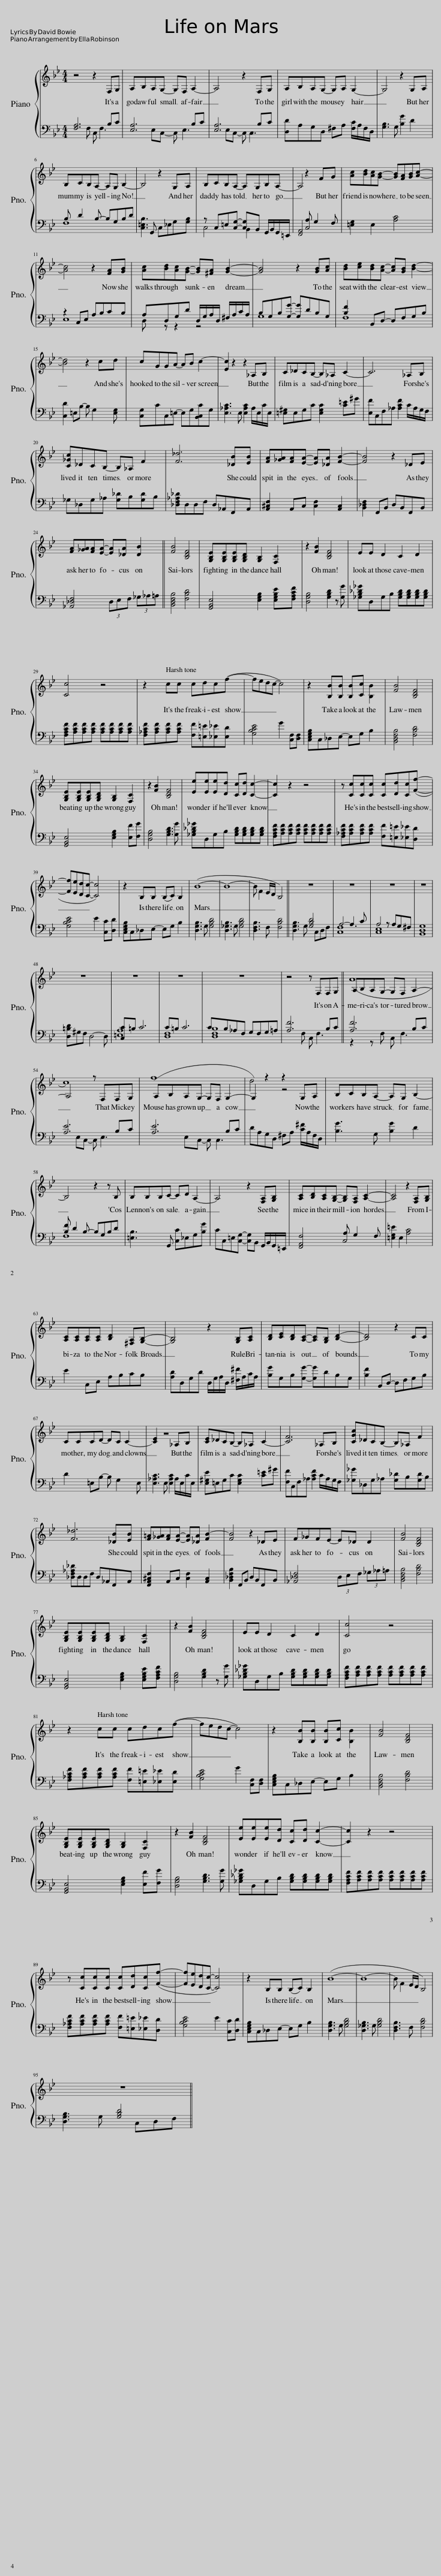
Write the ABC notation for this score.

X:1
%%score { ( 1 4 ) | ( 2 3 ) }
L:1/8
M:4/4
I:linebreak $
K:Bb
V:1 treble
V:4 treble
V:2 bass
V:3 bass
V:1
 z4 z2 F,G, | A,B,A,G,- G,F, A,2- | A,4 z2 F,G, | A,B,A,G,- G,A, G,2- | G,4 z2 G,A, |$ %5
 B,CB,A,- A,G, B,2- | B,4 z2 G,A, | B,CB,A,- A,G,B,A,- | A,4 z2 FG | [Ac][Bd][Ac][GB]- [GB][FA][GB][Ac]- |$ %10
 [Ac]4 z2 [FA][GB] | [Ac][Bd][Ac][GB]- [GB][^FA] [GB]2- | [GB]4 z2 [GB][Ac] | [Bd][ce][Bd][Ac]- [Ac][GB] [Bd]2- |$ [Bd]4 z2 cd | %15
 cGGA- AB c2- | [Ec]2 z2 z2 _A,B, | C_DCB,- B,_A, C2- | C6 _A,B, |$ [C_Gc]_DCB,- B,_A, F2 | %20
 [F_d]6 [_DB][EB] | [FA][_GA][FA][EA]- [EA][_DA] [FB]2- | [FB]4 z2 _DE |$ [FA][_GA][FA][EA]- [EA][_DA] [DB]2 || [FB]4 [B,DF]4 | %25
 [G,B,E][G,B,E][G,B,E][G,B,D] [G,B,]2 [F,C]2 | z2 [FB]2 [B,DF]4 | EE D2 C2 D2 |$ [Cc]4 z4 | z2 cc cdc(f- | %30
 fedc- c4) | z2 [B,B][B,B] [B,B][Cc] [B,B]2 | [FB]4 [B,DF]4 |$ [G,B,E][G,B,E][G,B,E][G,B,D] [G,B,]2 [F,C]2 | z2 [FB]2 [B,DF]4 | %35
 [Ee][Ee][Ee][Dd] [Cc][Dd] [Cc]2- | [Cc]2 z2 z4 | z [Cc][Cc][Cc] [Cc][Dd][Cc]([Ff]- |$ [Ff][Ee][Dd][Cc]- [Cc]4) | z2 B,B, (B,C) B,2 | %40
 (B8- | B8- | B F2 E/D/ B,4) || z8 | z8 | %45
 z8 | z8 |$ z8 | z8 | z8 | %50
 z8 | z4 z F,F,G, || A,B,A,G,- G,F, A,2- |$ A,4 z F,F,G, | A,B,A,G,- G,F, G,2- | %55
 G,2 z2 z2 G,A, | B,CB,A,- A,G, B,2- |$ B,4 z2 z B, | B,B,B,C- CD A,2- | A,4 z2 [F,A,][G,B,] | %60
 [A,C][B,D][A,C][G,B,]- [G,B,][F,A,] [A,C]2- | [A,C]4 z2 [F,A,][G,B,] |$ [A,C][A,C][A,C][A,C] [B,D]2 [^F,A,][G,B,]- | [G,B,]4 z2 [G,B,][A,C] | [B,D][CE][B,D][A,C]- [A,C][G,B,] [B,D]2- | %65
 [B,D]4 z2 CC |$ CCCD- DC C2- | [CE]2 z4 _A,B, | [CE]_DCB,- B,_A, C2- | [CF]6 _A,B, | %70
 [CGc]_DCB,- B,_A, F2 |$ [F_d]6 [_DB][EB] | [F=A][_GA][FA][EA]- [EA][_DA] [FB-]2 | [FB]4 z2 _DE | F_GFE- E_D D2 | %75
 [FB]4 [B,DF]4 |$ [G,B,E][G,B,E][G,B,E][G,B,D] [G,B,]2 [F,C]2 | z2 [FB]2 [B,DF]4 | EE D2 C2 D2 | [Cc]4 z4 |$ %80
 z2 cc cdc(f- | fedc- c4) | z2 [B,B][B,B] [B,B][Cc] [B,B]2 | [FB]4 [B,DF]4 |$ [G,B,E][G,B,E][G,B,E][G,B,D] [G,B,]2 [F,C]2 | %85
 z2 [FB]2 [B,DF]4 | [Ee][Ee][Ee][Dd] [Cc][Dd] [Cc]2- | [Cc]2 z2 z4 |$ z [Cc][Cc][Cc] [Cc][Dd][Cc]([Ff]- | [Ff][Ee][Dd][Cc]- [Cc]4) | %90
 z2 B,B, (B,C) B,2 | (B8- | B8- | B F2 E/D/ B,4) |$ z8 || %95
V:2
 [F,A,]6 B,C | [E,A,]6 B,C | [E,A,]6 B,C | [D,D]A,G,D, ^F,A, [F,C]/A,/F,/D,/ | [G,B,]3 G, [B,G]2 D2 |$ %5
 B, D2 B,- B,G,B,D | [C,=E,B,]3 G,, C,_E,G,[G,B,] | z C,=E,[C,G,]- [C,G,]B,, G,,/B,,/G,,/=E,,/ | [F,,A,,]4 C,4 | [=E,G,]2 E,2 [A,C]4 |$ %10
 z2 C,E, A,B,CB, | A,D,G,D D,/G,/A,/D,/ ^F,/A,/C/A,/ | B,G,B,[G,G]- [G,G]DB,G, | [B,F]2 B,,D,- D,F,G,B, |$ [C,D]2 =E,B,- B, G,2 [E,G,] | %15
 [C,G,]CC,=E,- E,G,[B,,C,C]G, | [E,_A,C]3 E, [E,A,C]2 A,/E,/C/E,/ | [=E,^G,]E,G,C [E,G,C]2 [C=E]^G | [E,F]C,F,_A, [A,CF]2 C/A,/G,/F,/ |$ _G,_D,G,_A, [G,_D]B,[G,D]B, | %20
 [_D,F,_A,_D]D,D,F, D,_A,,F,,A,, | [A,,^C,F,]2 A,,C, [C,F,]2 [A,,C,]2 | [B,,_D,F,]2 F,,B,, D,B,,F,,B,, |$ [_A,,_D,F,]4 (3D,E,F, (3_G,_A,=A, || [B,,D,F,B,]4 [F,B,D]4 | %25
 [G,,B,,E,]4 [E,G,B,]2 [E,G,B,E][F,A,CF] | [D,G,B,]4 [G,B,D]2 z [G,G] | [_G,B,_D_G]D,G,B, [G,B,D][G,B,D][G,B,D][G,B,D] |$ [F,A,CF][A,CF][A,CF][A,CF] [A,CF][A,CF][A,CF][A,CF] | [F,_A,CF][A,CF][A,CF][A,CF] [F,F][=E,=E][_E,_E][E,D] | %30
 [G,B,CE]4 G2 [C,F,][D,F,] | [C,E,G,B,]C,_D,E,- E,G, B,2 | [B,,D,F,B,]4 [F,B,D]4 |$ [G,,B,,E,]4 [E,G,B,]2 [E,F][F,G] | [D,G,B,]4 [G,B,D]3 [G,G] | %35
 [_G,B,_D_G]D,G,B, [G,B,D][G,B,D][G,B,D][G,B,D] | [F,A,CF][A,CF][A,CF][A,CF] [A,CF][A,CF][A,CF][A,CF] | [F,_A,CF][A,CF][A,CF][A,CF] [F,F][=E,=E][_E,_E][D,D] |$ [G,B,CE]4 E2 [C,C][D,D] | [C,E,G,B,]C,_D,E,- E,G, B,2 | %40
 [D,G,B,]3 G, [G,B,D]4 | [D,_G,B,]3 G, [G,B,D]4 | [D,F,B,]3 F, [F,B,D]4 || [D,G,B,]3 G, [G,B,D]4 | [C,F,]8 | %45
 A,4 z A,G,^F, | [B,,D,G,]8 |$ [D,=B,D]^G,F, D,4- D, | [C,C]=B, C6 | C=B, C6 | %50
 CB,_A,F, G,F,G,=A, | [A,F]6 B,C || [A,F]6 B,C |$ [A,E]6 B,C | [A,E]6 B,C | %55
 DA,G,D, ^F,A, [C^F]/A,/F,/D,/ | [B,G]3 G, [B,G]2 D2 |$ [B,F] D2 B,- B,G,B,D | [=E,B,]3 G,, [C,C]_E,G,[B,G] | CC,=E,[C,G,]- [C,G,]B,, G,,/B,,/G,,/=E,,/ | %60
 [F,,A,,F,]4 C,4 | [=E,G,=E]2 E,2 [A,C]4 |$ E2 C,E, A,B,CB, | [A,D]D,G,D D,/G,/A,/D,/ [^F,^F]/A,/C/A,/ | [B,G]G,B,[G,G]- [G,G]DB,G, | %65
 [B,F]2 B,,D,- D,F,G,B, |$ D2 =E,B,- B, G,2 E, | [E,_A,C]3 E, [E,A,C]2 A,/E,/C/E,/ | [E,^G,E]=E,G,C [E,G,C]2 [C=E]^G | [F,F]C,F,_A, [A,CF]2 C/A,/G,/F,/ | %70
 [_G,_G]_D,G,_A, [G,_D]B,[G,D]B, |$ [_D,F,_A,_D]D,D,F, D,_A,,F,,A,, | [F,,A,,^C,F,]2 A,,C, [C,F,]2 [A,,C,]2 | [B,,_D,F,B,]2 F,,B,, D,B,,F,,B,, | [_A,,_D,F,]4 (3D,E,F, (3_G,_A,=A, | %75
 [B,,D,F,B,]4 [F,B,D]4 |$ [G,,B,,E,]4 [E,G,B,]2 [E,G,B,E][F,A,CF] | [D,G,B,]4 [G,B,D]2 z [G,G] | [_G,B,_D_G]D,G,B, [G,B,D][G,B,D][G,B,D][G,B,D] | [F,A,CF][A,CF][A,CF][A,CF] [A,CF][A,CF][A,CF][A,CF] |$ %80
 [F,_A,CF][A,CF][A,CF][A,CF] [F,F][=E,=E][_E,_E][E,D] | [G,B,CE]4 G2 [C,F,][D,F,] | [C,E,G,B,]C,_D,E,- E,G, B,2 | [B,,D,F,B,]4 [F,B,D]4 |$ [G,,B,,E,]4 [E,G,B,]2 [E,F][F,G] | %85
 [D,G,B,]4 [G,B,D]3 [G,G] | [_G,B,_D_G]D,G,B, [G,B,D][G,B,D][G,B,D][G,B,D] | [F,A,CF][A,CF][A,CF][A,CF] [A,CF][A,CF][A,CF][A,CF] |$ [F,_A,CF][A,CF][A,CF][A,CF] [F,F][=E,=E][_E,_E][D,D] | [G,B,CE]4 E2 [C,C][D,D] | %90
 [C,E,G,B,]C,_D,E,- E,G, B,2 | [D,G,B,]3 G, [G,B,D]4 | [D,_G,B,]3 G, [G,B,D]4 | [D,F,B,]3 F, [F,B,D]4 |$ [D,G,B,]3 G, [G,B,D]4 || %95
V:3
 x3 F, C, F,3 | x2 E,C,- C, E,3 | x2 E,C,- C, C,3 | x8 | x8 |$ %5
 F,8 | x8 | C,4 B,,2 x2 | x4 A, G,2 F, | x8 |$ %10
 E,8 | D, z z2 z4 | G,8 | F,8 |$ x8 | %15
 x8 | x8 | x8 | x8 |$ x8 | %20
 x8 | x8 | x8 |$ x8 || x8 | %25
 x8 | x8 | x8 |$ x8 | x8 | %30
 x8 | x8 | x8 |$ x8 | x8 | %35
 x8 | x8 | x8 |$ x8 | x8 | %40
 x8 | x8 | x8 || x5 C,D,F, | A,4- A,3 C | %45
 [C,E,]8 | x8 |$ x8 | [=E,A,]8 | [D,F,]8 | %50
 [D,F,B,]8 | x3 F, C, F,3 || z2 z F, C, F,3 |$ x2 E,C,- C, E,3 | x2 E,C,- C, C,3 | %55
 x8 | x8 |$ F,8 | x8 | x8 | %60
 x4 A, G,2 F, | x8 |$ x8 | x8 | x8 | %65
 x8 |$ x8 | x8 | x8 | x8 | %70
 x8 |$ x8 | x8 | x8 | x8 | %75
 x8 |$ x8 | x8 | x8 | x8 |$ %80
 x8 | x8 | x8 | x8 |$ x8 | %85
 x8 | x8 | x8 |$ x8 | x8 | %90
 x8 | x8 | x8 | x8 |$ x5 C,D,F, || %95
V:4
 x8 | x8 | x8 | x8 | x8 |$ %5
 x8 | x8 | x8 | x8 | x8 |$ %10
 x8 | x8 | x8 | x8 |$ x8 | %15
 x8 | x8 | x8 | x8 |$ x8 | %20
 x8 | x8 | x8 |$ x8 || x8 | %25
 x8 | x8 | x8 |$ x8 | x8 | %30
 x8 | x8 | x8 |$ x8 | x8 | %35
 x8 | x8 | x8 |$ x8 | x8 | %40
 x8 | x8 | x8 || x8 | x8 | %45
 x8 | x8 |$ x8 | x8 | x8 | %50
 x8 | x8 || (A8 |$ c8) | (f8 | %55
 d4) z4 | x8 |$ x8 | x8 | x8 | %60
 x8 | x8 |$ x8 | x8 | x8 | %65
 x8 |$ x8 | x8 | x8 | x8 | %70
 x8 |$ x8 | x8 | x8 | x8 | %75
 x8 |$ x8 | x8 | x8 | x8 |$ %80
 x8 | x8 | x8 | x8 |$ x8 | %85
 x8 | x8 | x8 |$ x8 | x8 | %90
 x8 | x8 | x8 | x8 |$ x8 || %95
